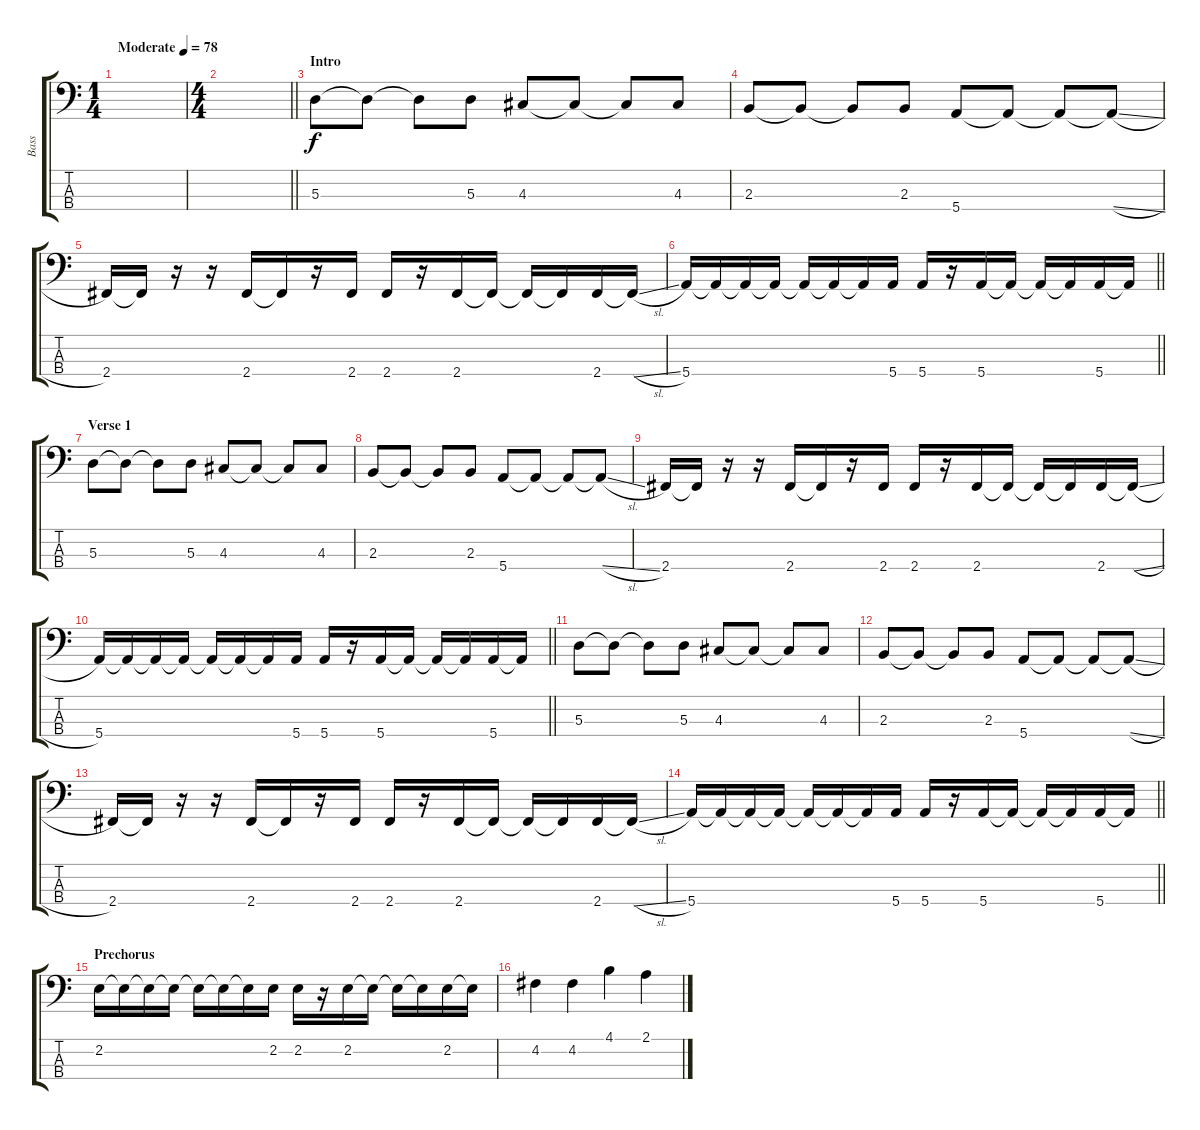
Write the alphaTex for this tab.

\track ("Bass" "Bass") {instrument electricbassfinger}
\staff {score tabs}
\tuning (G2 D2 A1 E1) {hide}
\ts (1 4)
\tempo (78 "Moderate")
\clef f4
\ks c
|
\ts (4 4)
\barLineRight lightlight
|
\section ("" "Intro")
5.3.8 5.3{t}.8 5.3{t}.8 5.3.8 4.3.8 4.3{t}.8 4.3{t}.8 4.3.8 |
2.3.8 2.3{t}.8 2.3{t}.8 2.3.8 5.4.8 5.4{t}.8 5.4{t}.8 5.4{sl t}.8 |
2.4.16 2.4{t}.16 r.16 r.16 2.4.16 2.4{t}.16 r.16 2.4.16 2.4.16 r.16 2.4.16 2.4{t}.16 2.4{t}.16 2.4{t}.16 2.4.16 2.4{sl t}.16 |
\barLineRight lightlight
5.4.16 5.4{t}.16 5.4{t}.16 5.4{t}.16 5.4{t}.16 5.4{t}.16 5.4{t}.16 5.4.16 5.4.16 r.16 5.4.16 5.4{t}.16 5.4{t}.16 5.4{t}.16 5.4.16 5.4{t}.16 |
\section ("" "Verse 1")
5.3.8 5.3{t}.8 5.3{t}.8 5.3.8 4.3.8 4.3{t}.8 4.3{t}.8 4.3.8 |
2.3.8 2.3{t}.8 2.3{t}.8 2.3.8 5.4.8 5.4{t}.8 5.4{t}.8 5.4{sl t}.8 |
2.4.16 2.4{t}.16 r.16 r.16 2.4.16 2.4{t}.16 r.16 2.4.16 2.4.16 r.16 2.4.16 2.4{t}.16 2.4{t}.16 2.4{t}.16 2.4.16 2.4{sl t}.16 |
\barLineRight lightlight
5.4.16 5.4{t}.16 5.4{t}.16 5.4{t}.16 5.4{t}.16 5.4{t}.16 5.4{t}.16 5.4.16 5.4.16 r.16 5.4.16 5.4{t}.16 5.4{t}.16 5.4{t}.16 5.4.16 5.4{t}.16 |
5.3.8 5.3{t}.8 5.3{t}.8 5.3.8 4.3.8 4.3{t}.8 4.3{t}.8 4.3.8 |
2.3.8 2.3{t}.8 2.3{t}.8 2.3.8 5.4.8 5.4{t}.8 5.4{t}.8 5.4{sl t}.8 |
2.4.16 2.4{t}.16 r.16 r.16 2.4.16 2.4{t}.16 r.16 2.4.16 2.4.16 r.16 2.4.16 2.4{t}.16 2.4{t}.16 2.4{t}.16 2.4.16 2.4{sl t}.16 |
\barLineRight lightlight
5.4.16 5.4{t}.16 5.4{t}.16 5.4{t}.16 5.4{t}.16 5.4{t}.16 5.4{t}.16 5.4.16 5.4.16 r.16 5.4.16 5.4{t}.16 5.4{t}.16 5.4{t}.16 5.4.16 5.4{t}.16 |
\section ("" "Prechorus")
2.2.16 2.2{t}.16 2.2{t}.16 2.2{t}.16 2.2{t}.16 2.2{t}.16 2.2{t}.16 2.2.16 2.2.16 r.16 2.2.16 2.2{t}.16 2.2{t}.16 2.2{t}.16 2.2.16 2.2{t}.16 |
4.2.4 4.2.4 4.1.4 2.1.4
